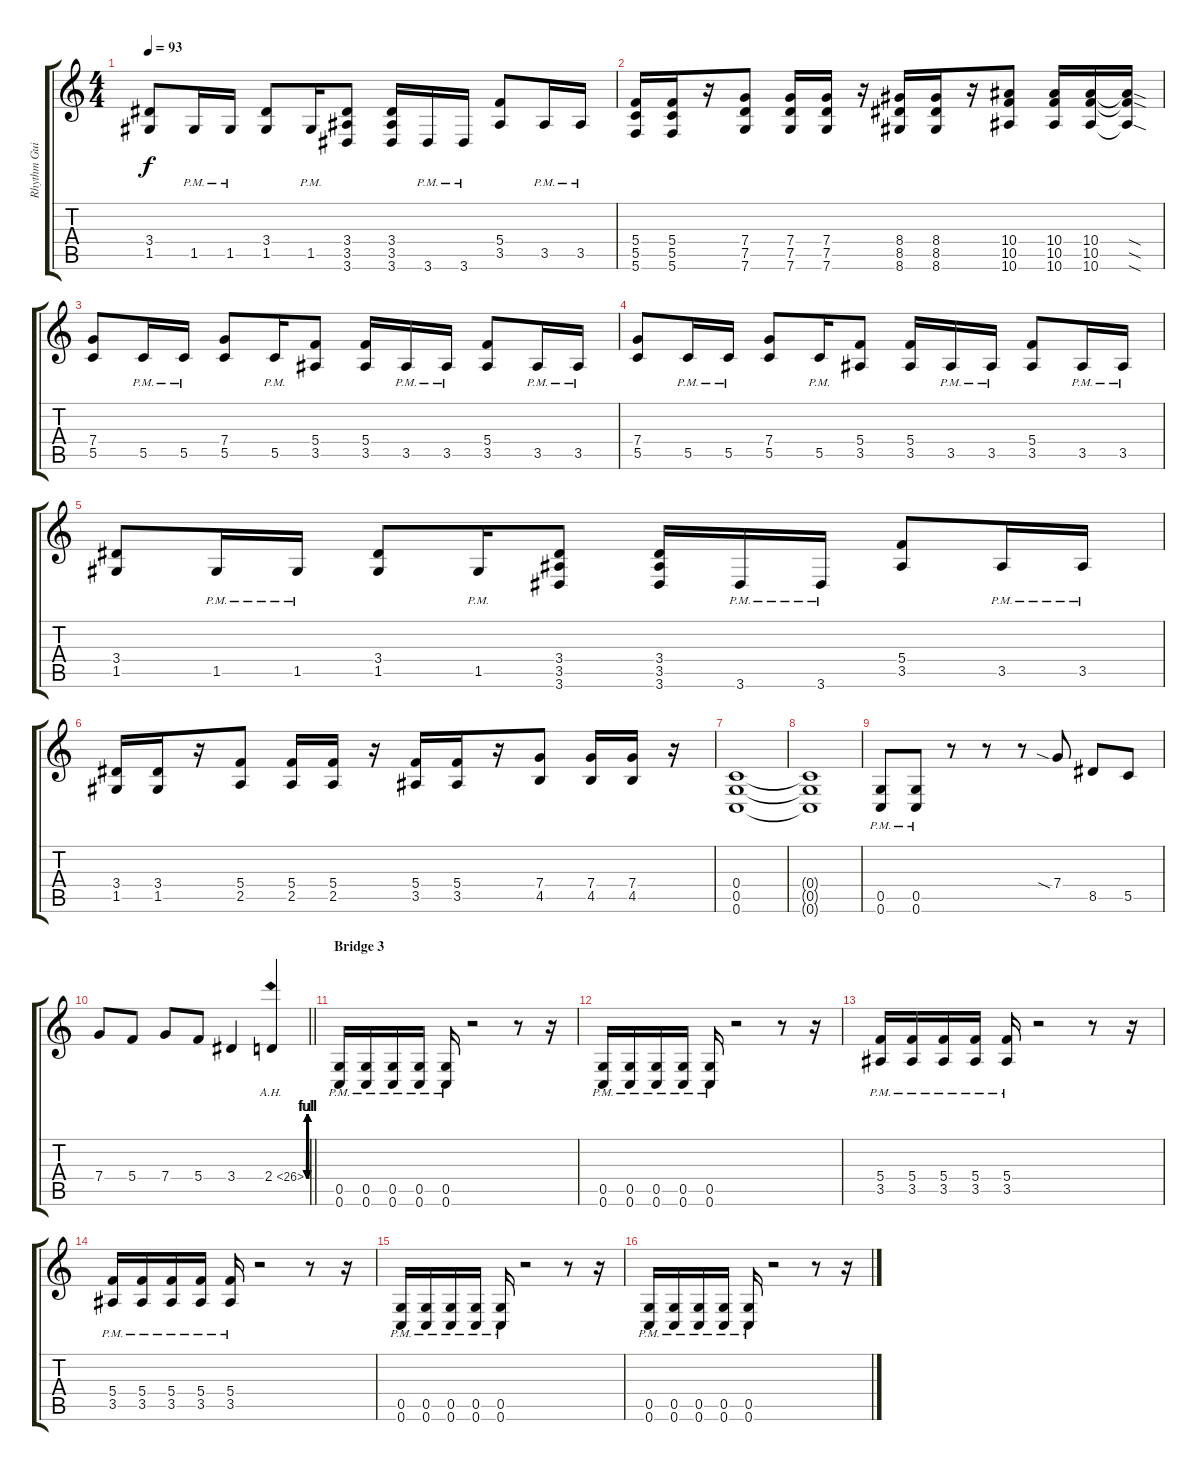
\track ("Rhythm Guitar R/Alexi" "Rhythm Gui") {instrument distortionguitar}
\staff {score tabs}
\tuning (D4 A3 F3 C3 G2 C2) {hide}
\ts (4 4)
\tempo 93
\clef g2
\ks c
(3.4 1.5).8{dy f} 1.5{pm}.16 1.5{pm}.16 (3.4 1.5).8 1.5{pm}.16 (3.4 3.5 3.6).8 (3.4 3.5 3.6).16 3.6{pm}.16 3.6{pm}.16 (5.4 3.5).8 3.5{pm}.16 3.5{pm}.16 |
(5.4 5.5 5.6).16 (5.4 5.5 5.6).16 r.16 (7.4 7.5 7.6).8 (7.4 7.5 7.6).16 (7.4 7.5 7.6).16 r.16 (8.4 8.5 8.6).16 (8.4 8.5 8.6).16 r.16 (10.4 10.5 10.6).8 (10.4 10.5 10.6).16 (10.4 10.5 10.6).16 (10.4{sod t} 10.5{sod t} 10.6{sod t}).16 |
(7.4 5.5).8 5.5{pm}.16 5.5{pm}.16 (7.4 5.5).8 5.5{pm}.16 (5.4 3.5).8 (5.4 3.5).16 3.5{pm}.16 3.5{pm}.16 (5.4 3.5).8 3.5{pm}.16 3.5{pm}.16 |
(7.4 5.5).8 5.5{pm}.16 5.5{pm}.16 (7.4 5.5).8 5.5{pm}.16 (5.4 3.5).8 (5.4 3.5).16 3.5{pm}.16 3.5{pm}.16 (5.4 3.5).8 3.5{pm}.16 3.5{pm}.16 |
(3.4 1.5).8 1.5{pm}.16 1.5{pm}.16 (3.4 1.5).8 1.5{pm}.16 (3.4 3.5 3.6).8 (3.4 3.5 3.6).16 3.6{pm}.16 3.6{pm}.16 (5.4 3.5).8 3.5{pm}.16 3.5{pm}.16 |
(3.4 1.5).16 (3.4 1.5).16 r.16 (5.4 2.5).8 (5.4 2.5).16 (5.4 2.5).16 r.16 (5.4 3.5).16 (5.4 3.5).16 r.16 (7.4 4.5).8 (7.4 4.5).16 (7.4 4.5).16 r.16 |
(0.4 0.5 0.6).1 |
(0.4{t} 0.5{t} 0.6{t}).1 |
(0.5{pm} 0.6{pm}).8 (0.5{pm} 0.6{pm}).8 r.8 r.8 r.8 7.4{sia}.8 8.5.8 5.5.8 |
\barLineRight lightlight
7.4.8 5.4.8 7.4.8 5.4.8 3.4.4 2.4{be (custom 0 0 10 4 17 0 25 4 34 0 40 4 49 0 60 0) ah 24}.4 |
\section ("" "Bridge 3")
(0.5{pm} 0.6{pm}).16 (0.5{pm} 0.6{pm}).16 (0.5{pm} 0.6{pm}).16 (0.5{pm} 0.6{pm}).16 (0.5{pm} 0.6{pm}).16 r.2 r.8 r.16 |
(0.5{pm} 0.6{pm}).16 (0.5{pm} 0.6{pm}).16 (0.5{pm} 0.6{pm}).16 (0.5{pm} 0.6{pm}).16 (0.5{pm} 0.6{pm}).16 r.2 r.8 r.16 |
(5.4{pm} 3.5{pm}).16 (5.4{pm} 3.5{pm}).16 (5.4{pm} 3.5{pm}).16 (5.4{pm} 3.5{pm}).16 (5.4{pm} 3.5{pm}).16 r.2 r.8 r.16 |
(5.4{pm} 3.5{pm}).16 (5.4{pm} 3.5{pm}).16 (5.4{pm} 3.5{pm}).16 (5.4{pm} 3.5{pm}).16 (5.4{pm} 3.5{pm}).16 r.2 r.8 r.16 |
(0.5{pm} 0.6{pm}).16 (0.5{pm} 0.6{pm}).16 (0.5{pm} 0.6{pm}).16 (0.5{pm} 0.6{pm}).16 (0.5{pm} 0.6{pm}).16 r.2 r.8 r.16 |
(0.5{pm} 0.6{pm}).16 (0.5{pm} 0.6{pm}).16 (0.5{pm} 0.6{pm}).16 (0.5{pm} 0.6{pm}).16 (0.5{pm} 0.6{pm}).16 r.2 r.8 r.16
